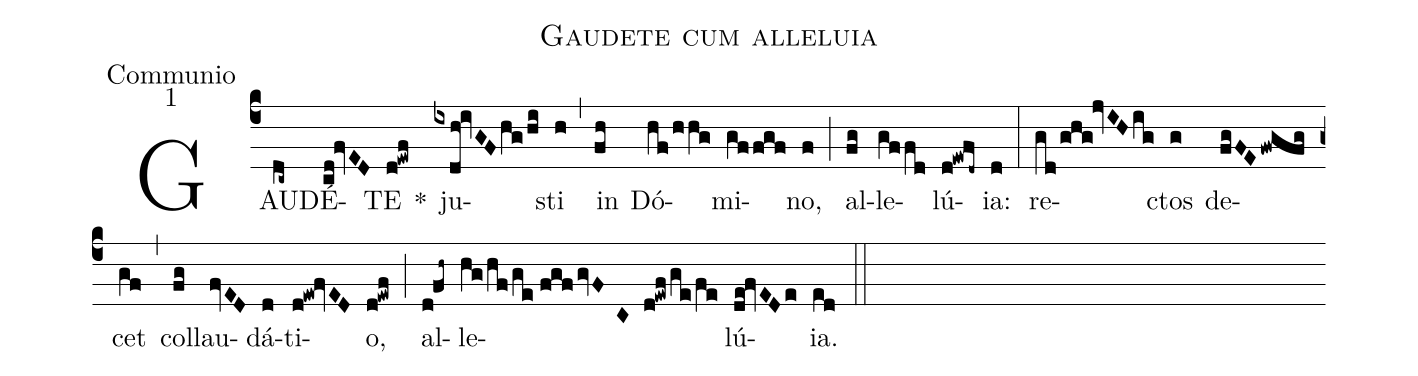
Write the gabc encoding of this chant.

name:Gaudete cum alleluia;
office-part:Communio;
mode:1;
%%
(c4) GAU(dc~)DÉ(cd!fvED)TE(d!ewf) *() ju(ixdh!ivGFhg/hi)sti(h) (,) in(fh) Dó(hf/hhg)mi(gffgf)no,(f) (;) al(fg)le(gffd)lú(d!ewfd~)ia:(d) (:) re(gd/ghg!jvIHig)ctos(g) de(fgFEfwgfg)cet(gf) (,) col(fg)lau(fvED)dá(d)ti(d!ew!fvED)o,(d!ewf) (;) al(d!fh~)le(hg/hf/ge//fgfgvFC d!ewf/ge/fe)lú(de!fvEDe)ia.(ed) (::)
